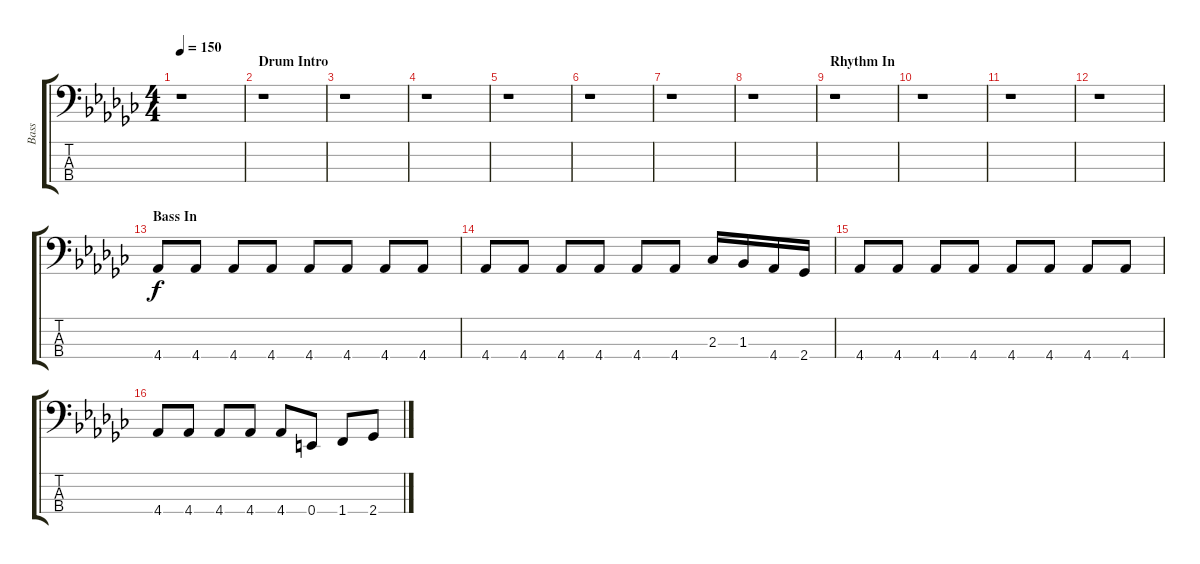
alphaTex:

\track ("Bass" "Bass") {instrument electricbasspick}
\staff {score tabs}
\tuning (G2 D2 A1 E1) {hide}
\ts (4 4)
\tempo 150
\clef f4
\ks gb
r.1{dy f instrument electricbasspick} |
\section ("" "Drum Intro")
r.1 |
r.1 |
r.1 |
r.1 |
r.1 |
r.1 |
r.1 |
\section ("" "Rhythm In")
r.1 |
r.1 |
r.1 |
r.1 |
\section ("" "Bass In")
4.4.8 4.4.8 4.4.8 4.4.8 4.4.8 4.4.8 4.4.8 4.4.8 |
4.4.8 4.4.8 4.4.8 4.4.8 4.4.8 4.4.8 2.3.16 1.3.16 4.4.16 2.4.16 |
4.4.8 4.4.8 4.4.8 4.4.8 4.4.8 4.4.8 4.4.8 4.4.8 |
4.4.8 4.4.8 4.4.8 4.4.8 4.4.8 0.4.8 1.4.8 2.4.8
